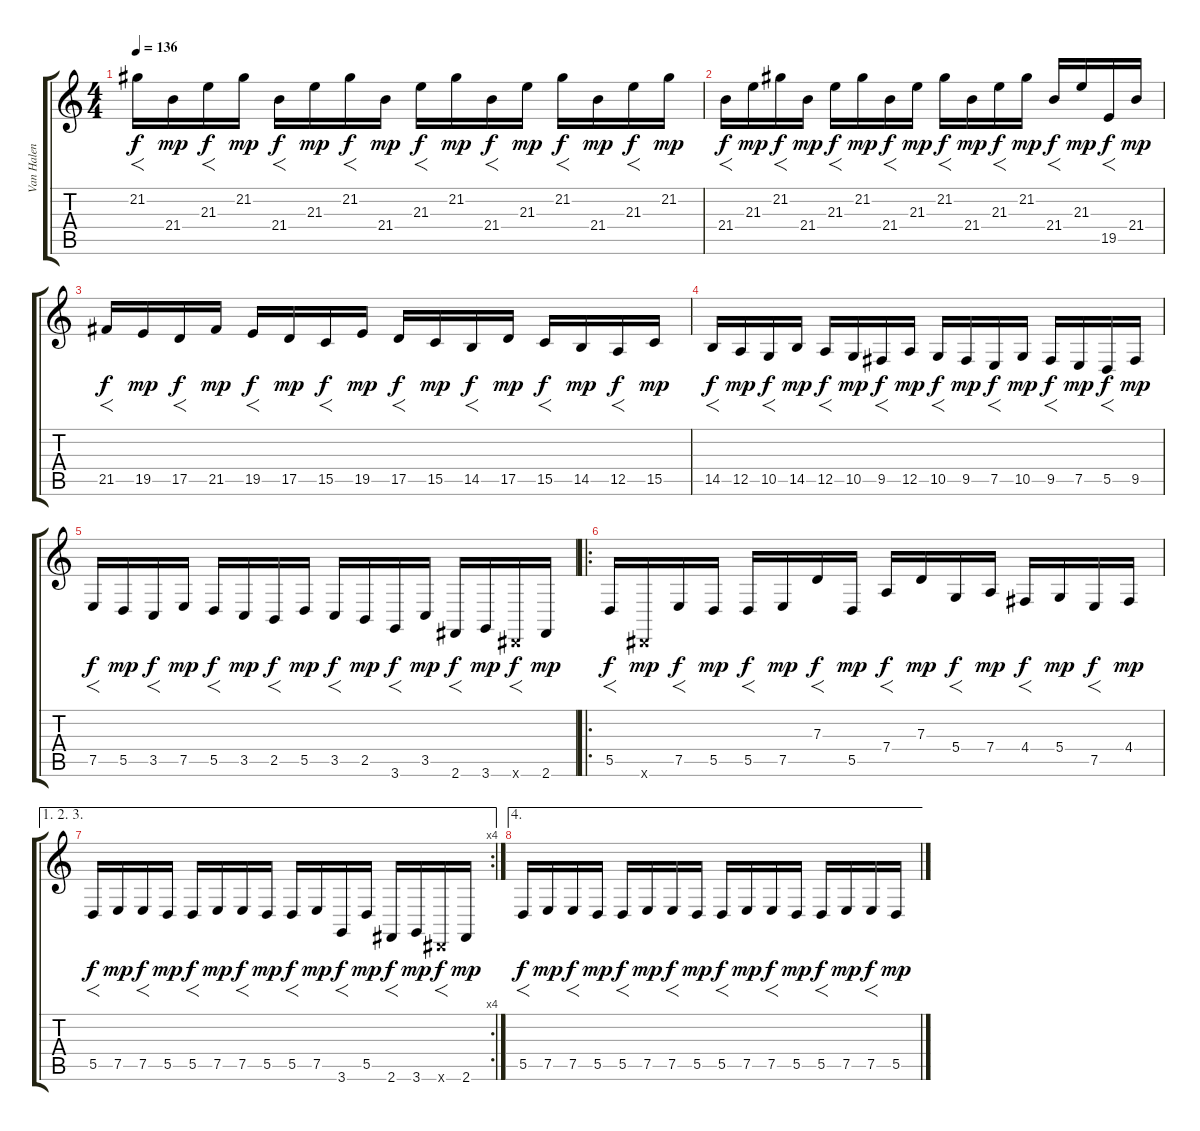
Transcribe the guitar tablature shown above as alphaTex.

\track ("Van Halen (Cathedral)" "Van Halen ") {instrument lead8bassandlead}
\staff {score tabs}
\tuning (E4 B3 G3 D3 A2 E2) {hide}
\ts (4 4)
\tempo 136
\clef g2
\ks c
21.2.16{f dy f} 21.4.16{dy mp} 21.3.16{f dy f} 21.2.16{dy mp} 21.4.16{f dy f} 21.3.16{dy mp} 21.2.16{f dy f} 21.4.16{dy mp} 21.3.16{f dy f} 21.2.16{dy mp} 21.4.16{f dy f} 21.3.16{dy mp} 21.2.16{f dy f} 21.4.16{dy mp} 21.3.16{f dy f} 21.2.16{dy mp} |
21.4.16{f dy f} 21.3.16{dy mp} 21.2.16{f dy f} 21.4.16{dy mp} 21.3.16{f dy f} 21.2.16{dy mp} 21.4.16{f dy f} 21.3.16{dy mp} 21.2.16{f dy f} 21.4.16{dy mp} 21.3.16{f dy f} 21.2.16{dy mp} 21.4.16{f dy f} 21.3.16{dy mp} 19.5.16{f dy f} 21.4.16{dy mp} |
21.5.16{f dy f} 19.5.16{dy mp} 17.5.16{f dy f} 21.5.16{dy mp} 19.5.16{f dy f} 17.5.16{dy mp} 15.5.16{f dy f} 19.5.16{dy mp} 17.5.16{f dy f} 15.5.16{dy mp} 14.5.16{f dy f} 17.5.16{dy mp} 15.5.16{f dy f} 14.5.16{dy mp} 12.5.16{f dy f} 15.5.16{dy mp} |
14.5.16{f dy f} 12.5.16{dy mp} 10.5.16{f dy f} 14.5.16{dy mp} 12.5.16{f dy f} 10.5.16{dy mp} 9.5.16{f dy f} 12.5.16{dy mp} 10.5.16{f dy f} 9.5.16{dy mp} 7.5.16{f dy f} 10.5.16{dy mp} 9.5.16{f dy f} 7.5.16{dy mp} 5.5.16{f dy f} 9.5.16{dy mp} |
7.5.16{f dy f} 5.5.16{dy mp} 3.5.16{f dy f} 7.5.16{dy mp} 5.5.16{f dy f} 3.5.16{dy mp} 2.5.16{f dy f} 5.5.16{dy mp} 3.5.16{f dy f} 2.5.16{dy mp} 3.6.16{f dy f} 3.5.16{dy mp} 2.6.16{f dy f} 3.6.16{dy mp} -1.6{x}.16{f dy f} 2.6.16{dy mp} |
\ro
5.5.16{f dy f} -1.6{x}.16{dy mp} 7.5.16{f dy f} 5.5.16{dy mp} 5.5.16{f dy f} 7.5.16{dy mp} 7.3.16{f dy f} 5.5.16{dy mp} 7.4.16{f dy f} 7.3.16{dy mp} 5.4.16{f dy f} 7.4.16{dy mp} 4.4.16{f dy f} 5.4.16{dy mp} 7.5.16{f dy f} 4.4.16{dy mp} |
\ae (1 2 3)
\rc 4
5.5.16{f dy f} 7.5.16{dy mp} 7.5.16{f dy f} 5.5.16{dy mp} 5.5.16{f dy f} 7.5.16{dy mp} 7.5.16{f dy f} 5.5.16{dy mp} 5.5.16{f dy f} 7.5.16{dy mp} 3.6.16{f dy f} 5.5.16{dy mp} 2.6.16{f dy f} 3.6.16{dy mp} -1.6{x}.16{f dy f} 2.6.16{dy mp} |
\ae 4
5.5.16{f dy f} 7.5.16{dy mp} 7.5.16{f dy f} 5.5.16{dy mp} 5.5.16{f dy f} 7.5.16{dy mp} 7.5.16{f dy f} 5.5.16{dy mp} 5.5.16{f dy f} 7.5.16{dy mp} 7.5.16{f dy f} 5.5.16{dy mp} 5.5.16{f dy f} 7.5.16{dy mp} 7.5.16{f dy f} 5.5.16{dy mp}
